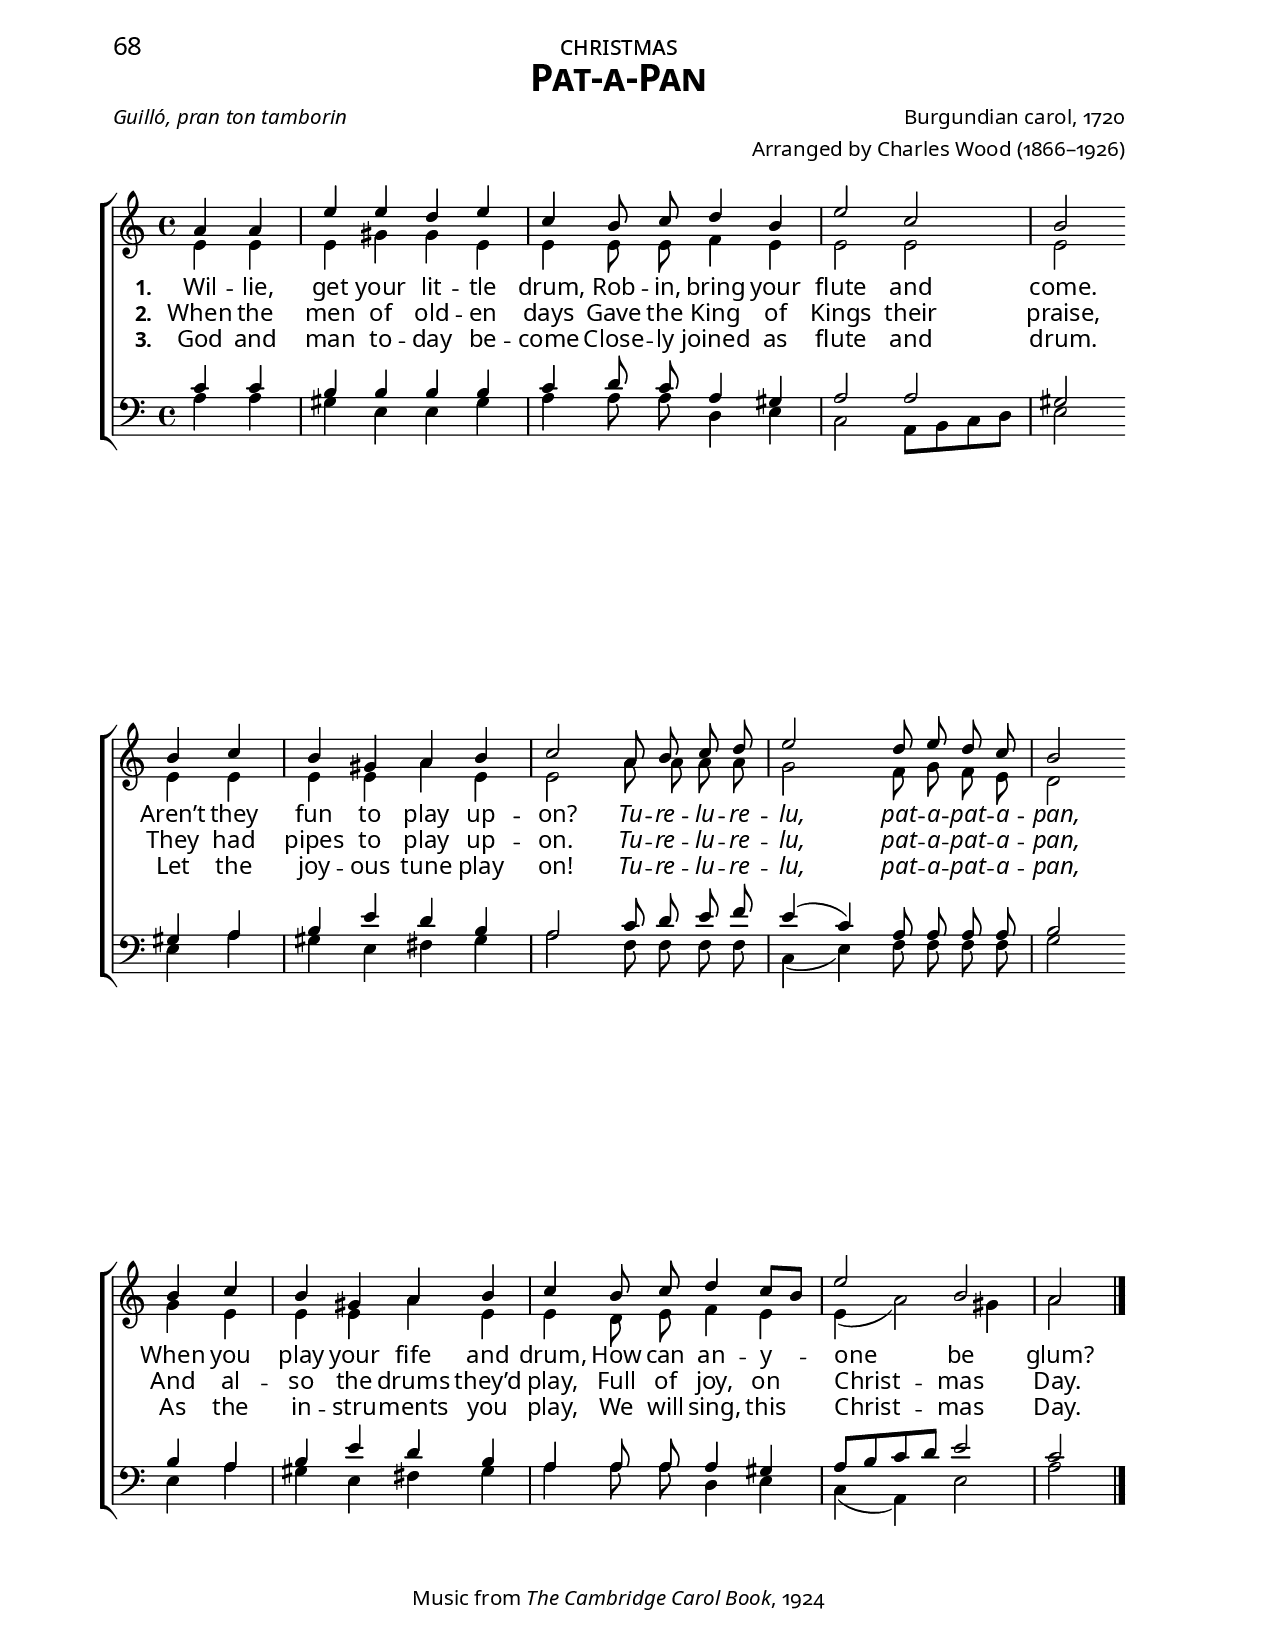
\version "2.14.2"
\include "util.ly"
\header {
  title = \markup{\override #'(font-name . "Garamond Premier Pro Semibold"){ \abs-fontsize #18 \smallCapsOldStyle"Pat-a-Pan"}}
  poet = \markup\italic"Guilló, pran ton tamborin"
  composer = \markup\oldStyleNum"Burgundian carol, 1720"
  arranger = \markup\oldStyleNum"Arranged by Charles Wood (1866–1926)"
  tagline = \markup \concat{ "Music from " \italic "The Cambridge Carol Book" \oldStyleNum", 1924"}
}
\paper {
  %print-all-headers = ##t
  paper-height = 11\in
  paper-width = 8.5\in
  indent = 0\in
  %system-system-spacing = #'((basic-distance . 10) (padding . 0))
  %system-system-spacing =
  %  #'((basic-distance . 0)
  %     (minimum-distance . 0)
  %     (padding . -0.35)
  %     (stretchability . 100))
  ragged-last-bottom = ##f
  ragged-bottom = ##f
  two-sided = ##t
  inner-margin = 1\in
  outer-margin = 0.75\in
  top-margin = 0.26\in
  bottom-margin = 0.25\in
  first-page-number = #068
  print-first-page-number = ##t
  headerLine = \markup{\override #'(font-name . "Garamond Premier Pro") \smallCapsOldStyle"christmas"}
  oddHeaderMarkup = \markup\fill-line{
     \override #'(font-name . "Garamond Premier Pro")\abs-fontsize #12.5
     \combine 
        \fill-line{"" \on-the-fly #print-page-number-check-first
        \oldStylePageNum""
        }
        \fill-line{\headerLine}
  }
  evenHeaderMarkup = \markup {
     \override #'(font-name . "Garamond Premier Pro")\abs-fontsize #12.5
     \combine
        \on-the-fly #print-page-number-check-first
        \oldStylePageNum""
        \fill-line{\headerLine}
  }
}
#(set-global-staff-size 18) \paper{ #(define fonts (make-pango-font-tree "Garamond Premier Pro" "Garamond Premier Pro" "Garamond Premier Pro" (/ 18 20))) }
global = {
  \key c \major
  \time 4/4
  \autoBeamOff
  \override DynamicLineSpanner #'staff-padding = #0.0
  \override DynamicLineSpanner #'Y-extent = #'(-1 . 1)
}

sopMusic = \relative c' {
  \partial 2 a'4 a |
  e' e d e |
  c b8 c d4 b |
  e2 c |
  b2 \bar""\break b4 c |
  
  b gis a b |
  c2 a8 b c d |
  e2 d8 e d c |
  b2 \bar""\break b4 c |
  
  b gis a b |
  c b8 c d4 c8[ b] |
  e2 b |
  \partial 2 a \bar "|."
}
sopWords = \lyricmode {
  
}

altoMusic = \relative c' {
  e4 e |
  e gis gis e |
  e e8 e f4 e |
  e2 e |
  e e4 e |
  
  e e a e |
  e2 a8 a a a |
  g2 f8 g f e |
  d2 g4 e |
  
  e e a e |
  e d8 e f4 e |
  e4( a2) gis4 |
  a2 \bar "|."
}
altoWords = \lyricmode {
  \dropLyricsV
  \set stanza = #"1. "
  Wil -- lie, get your lit -- tle drum,
  Rob -- in, bring your flute and come.
  Aren’t they fun to play up -- on?
  \markup\italic Tu -- \markup\italic re -- \markup\italic lu -- \markup\italic re -- \markup\italic lu,
  \markup\italic pat -- \markup\italic a -- \markup\italic pat -- \markup\italic a -- \markup\italic pan,
  When you play your fife and drum,
  \set associatedVoice = "basses"
  How can an -- y -- one be glum?
}
altoWordsII = \lyricmode {
  \dropLyricsV
%\markup\italic
  \set stanza = #"2. "
  When the men of old -- en days
  Gave the King of Kings their praise,
  They had pipes to play up -- on.
  \markup\italic Tu -- \markup\italic re -- \markup\italic lu -- \markup\italic re -- \markup\italic lu,
  \markup\italic pat -- \markup\italic a -- \markup\italic pat -- \markup\italic a -- \markup\italic pan,
  And al -- so the drums they’d play,
  \set associatedVoice = "basses"
  Full of joy, on Christ -- mas Day.
}
altoWordsIII = \lyricmode {
  \dropLyricsV
  \set stanza = #"3. "
  God and man to -- day be -- come
  Close -- ly joined as flute and drum.
  Let the joy -- ous tune play on!
  \markup\italic Tu -- \markup\italic re -- \markup\italic lu -- \markup\italic re -- \markup\italic lu,
  \markup\italic pat -- \markup\italic a -- \markup\italic pat -- \markup\italic a -- \markup\italic pan,
  As the in -- stru -- ments you play,
  \set associatedVoice = "basses"
  We will sing, this Christ -- mas Day.
}
altoWordsIV = \lyricmode {
  \set stanza = #"4. "
  \set ignoreMelismata = ##t
}
altoWordsV = \lyricmode {
  \set stanza = #"5. "
  \set ignoreMelismata = ##t
}
altoWordsVI = \lyricmode {
  \set stanza = #"6. "
  \set ignoreMelismata = ##t
}
tenorMusic = \relative c' {
  c4 c |
  b b b b |
  c d8 c a4 gis |
  a2 a |
  gis gis!4 a |
  
  b e d b |
  a2 c8 d e f |
  e4( c) a8 a a a |
  b2 b4 a |
  
  b e d b |
  a a8 a a4 gis |
  a8[ b c d] e2 |
  c \bar "|."
}
tenorWords = \lyricmode {

}

bassMusic = \relative c {
  a'4 a |
  gis e e gis |
  a a8 a d,4 e |
  c2 a8[ b c d] |
  e2 e4 a |
  
  gis e fis gis |
  a2 f8 f f f |
  c4( e) f8 f f f |
  g2 e4 a |
  
  gis4 e fis gis |
  a a8 a d,4 e |
  c( a) e'2 |
  a \bar "|."
}
bassWords = \lyricmode {

}

pianoRH = \relative c' {
  
}
pianoLH = \relative c' {
  
}

\score {
  <<
   \new ChoirStaff <<
    \new Staff = women <<
      \new Voice = "sopranos" { \voiceOne << \global \sopMusic >> }
      \new Voice = "altos" { \voiceTwo << \global \altoMusic >> }
    >>
    \new Staff = men <<
      \clef bass
      \new Voice = "tenors" { \voiceOne << \global \tenorMusic >> }
      \new Voice = "basses" { \voiceTwo << \global \bassMusic >> }
    >>
    \new Lyrics \with { alignAboveContext = #"women" \override VerticalAxisGroup #'nonstaff-relatedstaff-spacing = #'((basic-distance . 1))} \lyricsto "sopranos" \sopWords
    \new Lyrics = "altosVI"  \with { alignBelowContext = #"women" } \lyricsto "sopranos" \altoWordsVI
    \new Lyrics = "altosV"  \with { alignBelowContext = #"women" } \lyricsto "sopranos" \altoWordsV
    \new Lyrics = "altosIV"  \with { alignBelowContext = #"women" } \lyricsto "sopranos" \altoWordsIV
    \new Lyrics = "altosIII"  \with { alignBelowContext = #"women" } \lyricsto "sopranos" \altoWordsIII
    \new Lyrics = "altosII"  \with { alignBelowContext = #"women" } \lyricsto "sopranos" \altoWordsII
    \new Lyrics = "altos"  \with { alignBelowContext = #"women" \override VerticalAxisGroup #'nonstaff-relatedstaff-spacing = #'((basic-distance . 1))} \lyricsto "sopranos" \altoWords
    \new Lyrics \with { alignAboveContext = #"men" \override VerticalAxisGroup #'nonstaff-relatedstaff-spacing = #'((basic-distance . 1)) } \lyricsto "tenors" \tenorWords
    \new Lyrics \with { alignBelowContext = #"men" \override VerticalAxisGroup #'nonstaff-relatedstaff-spacing = #'((basic-distance . 1)) } \lyricsto "basses" \bassWords
  >>
%    \new PianoStaff << \new Staff { \new Voice { \pianoRH } } \new Staff { \clef "bass" \pianoLH } >>
  >>
  \layout {
  \context {
    \Lyrics
    \override LyricText #'font-size = #1.3
  }
    \context {
      \Score
      %\override SpacingSpanner #'base-shortest-duration = #(ly:make-moment 1 8)
      %\override SpacingSpanner #'common-shortest-duration = #(ly:make-moment 1 4)
    }
    \context {
      % Remove all empty staves
      % \Staff \RemoveEmptyStaves \override VerticalAxisGroup #'remove-first = ##t
    }
    \context {
      \Lyrics
      \override LyricText #'X-offset = #center-on-word
    }
  }
}

